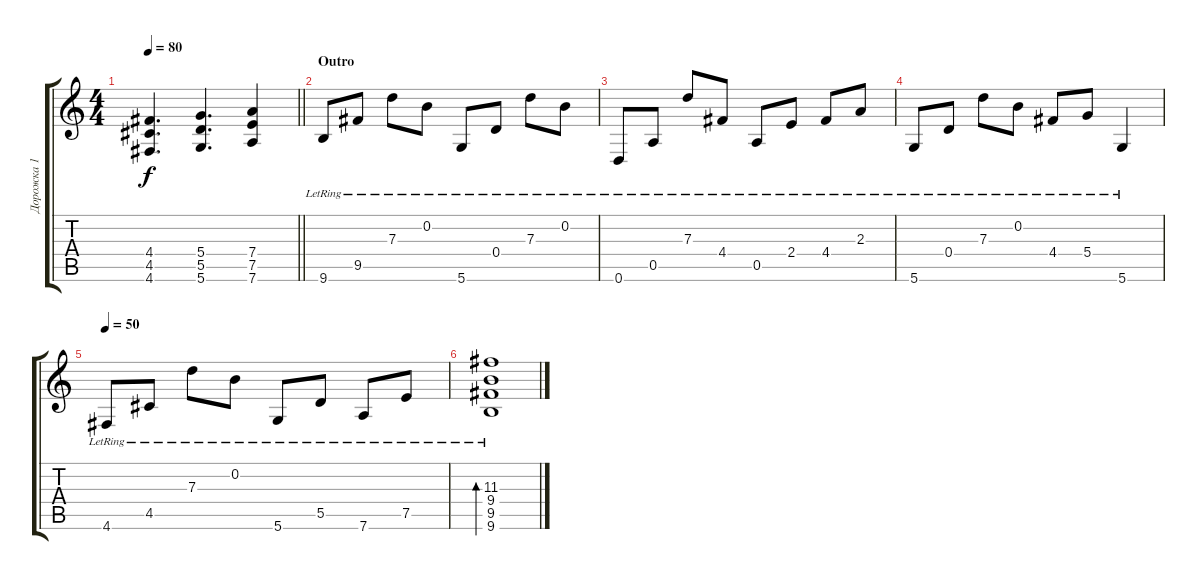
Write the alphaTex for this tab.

\track ("Дорожка 1" "Дорожка 1") {instrument acousticguitarsteel}
\staff {score tabs}
\tuning (E4 B3 G3 D3 A2 D2) {hide}
\ts (4 4)
\tempo 80
\clef g2
\barLineRight lightlight
\ks c
(4.4 4.5 4.6).4{d dy f} (5.4 5.5 5.6).4{d} (7.4 7.5 7.6).4 |
\section ("" "Outro")
9.6{lr}.8{instrument electricguitarclean} 9.5{lr}.8 7.3{lr}.8 0.2{lr}.8 5.6{lr}.8 0.4{lr}.8 7.3{lr}.8 0.2{lr}.8 |
0.6{lr}.8 0.5{lr}.8 7.3{lr}.8 4.4{lr}.8 0.5{lr}.8 2.4{lr}.8 4.4{lr}.8 2.3{lr}.8 |
5.6{lr}.8 0.4{lr}.8 7.3{lr}.8 0.2{lr}.8 4.4{lr}.8 5.4{lr}.8 5.6{lr}.4 |
\tempo 50
4.6{lr}.8 4.5{lr}.8 7.3{lr}.8 0.2{lr}.8 5.6{lr}.8 5.5{lr}.8 7.6{lr}.8 7.5{lr}.8 |
(11.3{lr} 9.4{lr} 9.5{lr} 9.6{lr}).1{bd 120}
